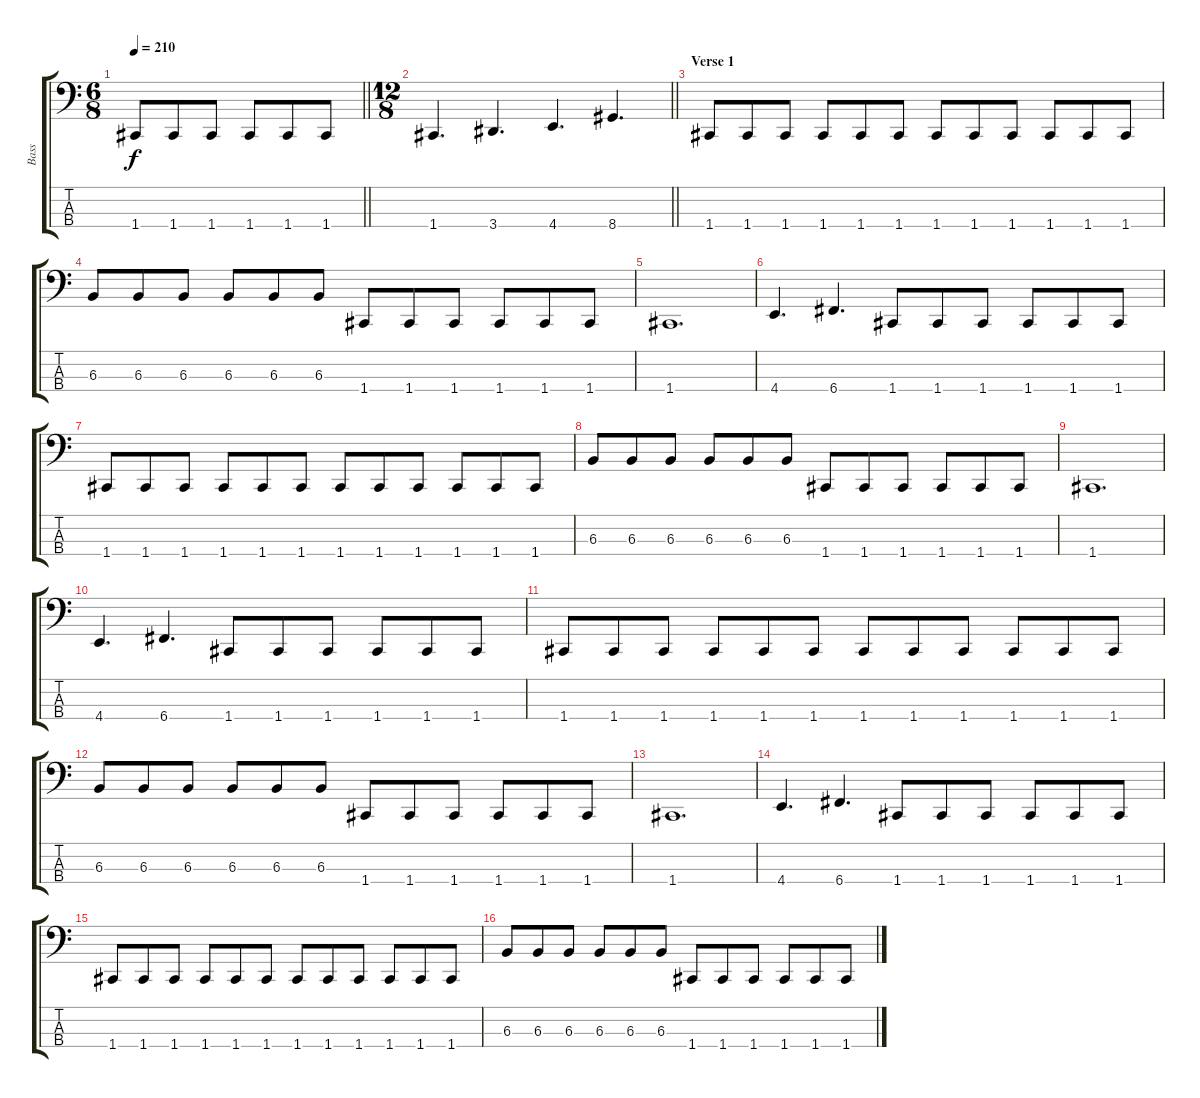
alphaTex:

\track ("Bass" "Bass") {instrument electricbasspick}
\staff {score tabs}
\tuning (Eb2 Bb1 F1 C1) {hide}
\ts (6 8)
\tempo 210
\clef f4
\barLineRight lightlight
\ks c
1.4.8{dy f} 1.4.8 1.4.8 1.4.8 1.4.8 1.4.8 |
\ts (12 8)
\barLineRight lightlight
1.4.4{d} 3.4.4{d} 4.4.4{d} 8.4.4{d} |
\section ("" "Verse 1")
1.4.8 1.4.8 1.4.8 1.4.8 1.4.8 1.4.8 1.4.8 1.4.8 1.4.8 1.4.8 1.4.8 1.4.8 |
6.3.8 6.3.8 6.3.8 6.3.8 6.3.8 6.3.8 1.4.8 1.4.8 1.4.8 1.4.8 1.4.8 1.4.8 |
1.4.1{d} |
4.4.4{d} 6.4.4{d} 1.4.8 1.4.8 1.4.8 1.4.8 1.4.8 1.4.8 |
1.4.8 1.4.8 1.4.8 1.4.8 1.4.8 1.4.8 1.4.8 1.4.8 1.4.8 1.4.8 1.4.8 1.4.8 |
6.3.8 6.3.8 6.3.8 6.3.8 6.3.8 6.3.8 1.4.8 1.4.8 1.4.8 1.4.8 1.4.8 1.4.8 |
1.4.1{d} |
4.4.4{d} 6.4.4{d} 1.4.8 1.4.8 1.4.8 1.4.8 1.4.8 1.4.8 |
1.4.8 1.4.8 1.4.8 1.4.8 1.4.8 1.4.8 1.4.8 1.4.8 1.4.8 1.4.8 1.4.8 1.4.8 |
6.3.8 6.3.8 6.3.8 6.3.8 6.3.8 6.3.8 1.4.8 1.4.8 1.4.8 1.4.8 1.4.8 1.4.8 |
1.4.1{d} |
4.4.4{d} 6.4.4{d} 1.4.8 1.4.8 1.4.8 1.4.8 1.4.8 1.4.8 |
1.4.8 1.4.8 1.4.8 1.4.8 1.4.8 1.4.8 1.4.8 1.4.8 1.4.8 1.4.8 1.4.8 1.4.8 |
6.3.8 6.3.8 6.3.8 6.3.8 6.3.8 6.3.8 1.4.8 1.4.8 1.4.8 1.4.8 1.4.8 1.4.8
